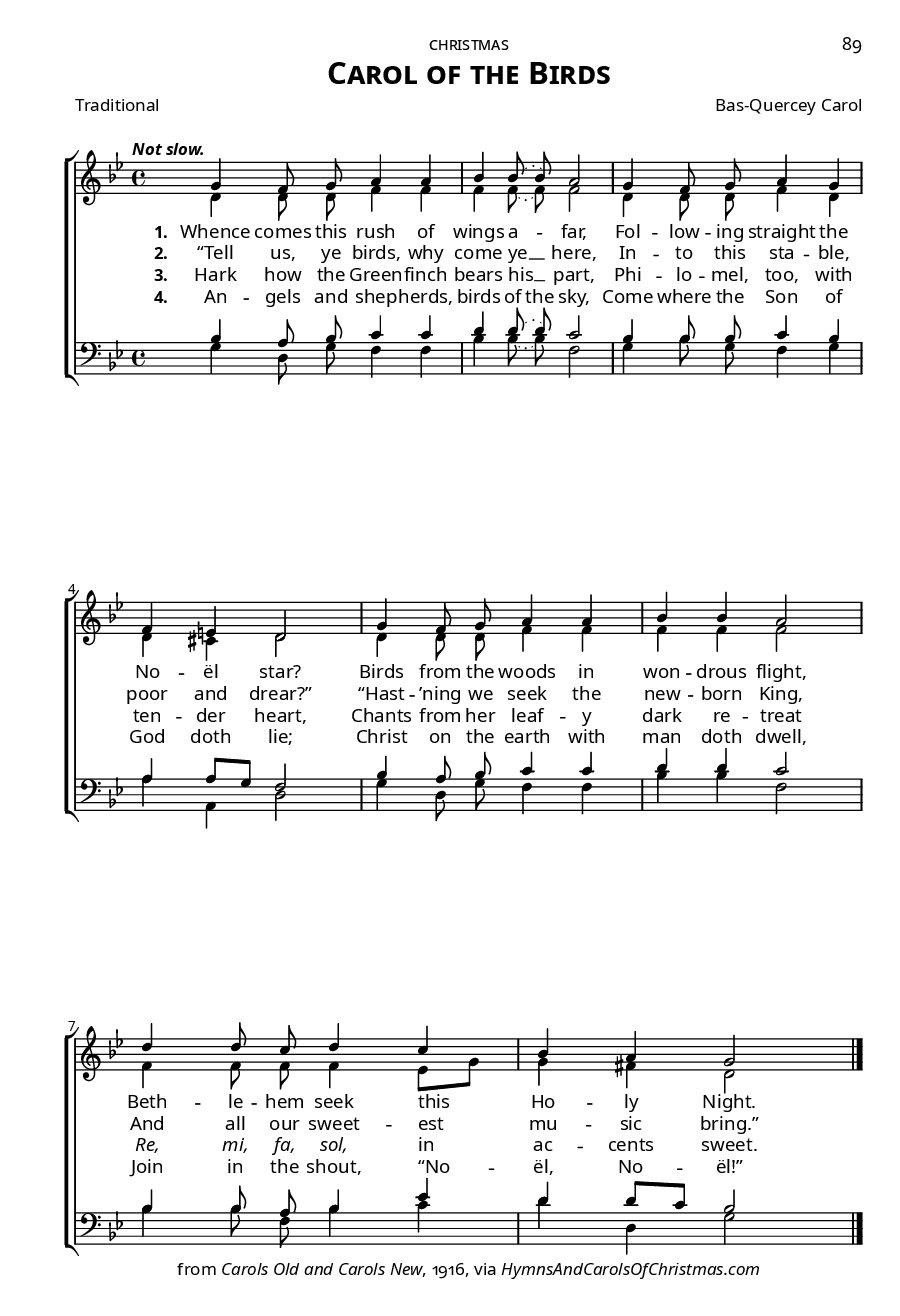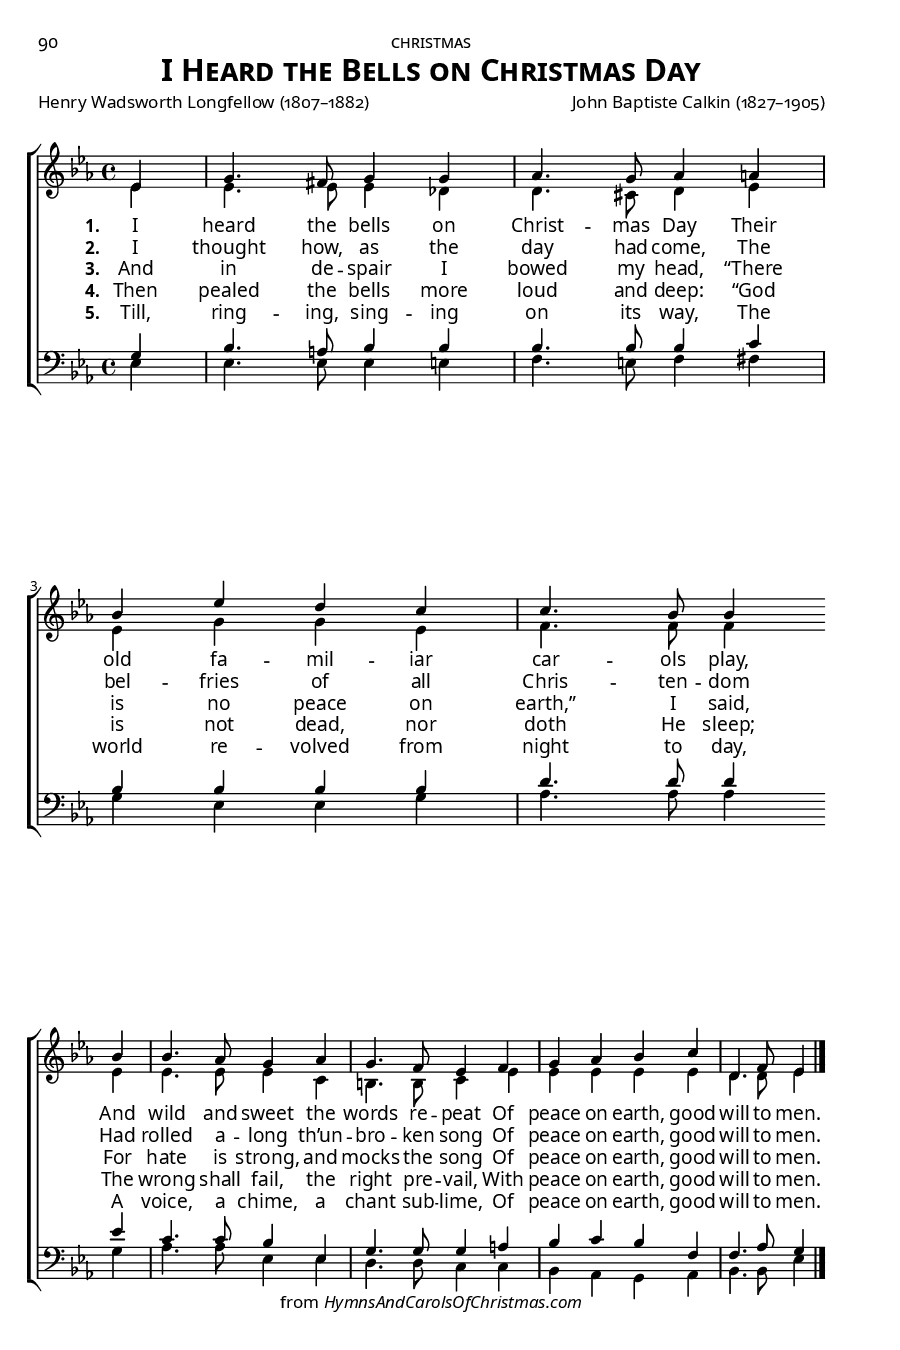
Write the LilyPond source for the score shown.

\version "2.14.2"
\include "util.ly"
\paper {
  print-all-headers = ##t
  paper-height = 9\in
  paper-width = 6\in
  indent = 0\in
  %system-system-spacing = #'((basic-distance . 10) (padding . 0))
  system-system-spacing =
    #'((basic-distance . 0)
       (minimum-distance . 0)
       (padding . -5)
       (stretchability . 100))
  score-markup-spacing =
    #'((basic-distance . 0)
       (minimum-distance . 0)
       (padding . 1)
       (stretchability . 0))
  last-bottom-spacing =
    #'((basic-distance . 0)
       (minimum-distance . 0)
       (padding . -0.5)
       (stretchability . 0))
  ragged-last-bottom = ##f
  ragged-bottom = ##f
  two-sided = ##t
  inner-margin = 0.5\in
  outer-margin = 0.25\in
  top-margin = 0.25\in
  bottom-margin = 0.25\in
  first-page-number = #089
  print-first-page-number = ##t
  headerLine = \markup{\override #'(font-name . "Garamond Premier Pro") \smallCapsOldStyle"christmas"}
  oddHeaderMarkup = \markup\fill-line{
     \override #'(font-name . "Garamond Premier Pro")\abs-fontsize #8.5
     \combine 
        \fill-line{"" \on-the-fly #print-page-number-check-first
        \oldStylePageNum""
        }
        \fill-line{\headerLine}
  }
  evenHeaderMarkup = \markup {
     \override #'(font-name . "Garamond Premier Pro")\abs-fontsize #8.5
     \combine
        \on-the-fly #print-page-number-check-first
        \oldStylePageNum""
        \fill-line{\headerLine}
  }
}
#(set-global-staff-size 15) \paper{ #(define fonts (make-pango-font-tree "GoudyOlSt BT" "Garamond Premier Pro" "Garamond Premier Pro" (/ 15 20))) }
global = {
  \key bes \major
  \time 4/4
  \autoBeamOff
  \override DynamicLineSpanner #'staff-padding = #0.0
  \override DynamicLineSpanner #'Y-extent = #'(-1 . 1)
}

sopMusic = \relative c'' {
  \tempo \markup\italic"Not slow."
  g4 f8\noBeam g a4 a |
  \slurDotted bes bes8\noBeam( bes) a2 |
  
  g4 f8\noBeam g a4 g |
  f e d2 |
  
  g4 f8\noBeam g a4 a |
  bes bes a2 |
  
  d4 d8\noBeam c d4 c |
  bes a g2 \bar "|."
}
sopWords = \lyricmode {
  
}

altoMusic = \relative c' {
  d4 d8\noBeam d f4 f |
  \slurDotted f f8\noBeam( f) f2 |
  
  d4 d8\noBeam d f4 d |
  d cis d2 |
  
  d4 d8\noBeam d f4 f |
  f f f2 |
  
  f4 f8\noBeam f f4 \slurSolid ees8[ g] |
  g4 fis d2 \bar "|."
}
altoWords = \lyricmode {
  \dropLyricsIX
  \set stanza = #"1. "
  \set ignoreMelismata = ##t
  Whence comes this rush of wings a -- _ far,
  Fol -- low -- ing straight the No -- ël star?
  Birds from the woods in won -- drous flight,
  Beth -- le -- hem seek this _ Ho -- ly Night.
}
altoWordsII = \lyricmode {
  \dropLyricsIX
%\markup\italic
  \set stanza = #"2. "
  \set ignoreMelismata = ##t
  “Tell us, ye birds, why come ye __ _ here,
  In -- to this sta -- ble, poor and drear?”
  “Hast -- ’ning we seek the new -- born King,
  And all our sweet -- est _ mu -- sic bring.”
}
altoWordsIII = \lyricmode {
  \dropLyricsIX
  \set stanza = #"3. "
  Hark how the Green -- finch bears his __ part,
  Phi -- lo -- mel, too, with ten -- der heart,
  Chants from her leaf -- y dark re -- treat
  \markup\italic Re, \markup\italic mi, \markup\italic fa, \markup\italic sol, in ac -- cents sweet.
}
altoWordsIV = \lyricmode {
  \dropLyricsIX
  \set stanza = #"4. "
  \set ignoreMelismata = ##t
  An -- gels and shep -- herds, birds of the sky,
  Come where the Son of God doth lie;
  Christ on the earth with man doth dwell,
  Join in the shout, “No -- _ ël, No -- ël!”
}
altoWordsV = \lyricmode {
}
altoWordsVI = \lyricmode {
}
tenorMusic = \relative c' {
  bes4 a8\noBeam bes c4 c |
  \slurDotted d d8\noBeam( d) c2 |
  
  bes4 bes8\noBeam bes c4 bes |
  a \slurSolid a8[ g] f2 |
  
  \slurDotted bes4 a8\noBeam bes c4 c |
  d d c2 |
  
  bes4 bes8\noBeam a bes4 ees |
  d \slurSolid d8[ c] bes2 \bar "|."
}
tenorWords = \lyricmode {

}

bassMusic = \relative c' {
  g4 d8\noBeam g f4 f |
  \slurDotted bes bes8\noBeam( bes) f2 |
  
  g4 bes8\noBeam g f4 g |
  a a, d2 |
  
  g4 d8\noBeam g f4 f |
  bes bes f2 |
  
  bes4 bes8\noBeam f bes4 c |
  d d, g2 \bar "|."
}
bassWords = \lyricmode {

}

pianoRH = \relative c' {
  
}
pianoLH = \relative c' {
  
}

\score {
  <<
   \new ChoirStaff <<
%    \new Lyrics = sopranos \with { \override VerticalAxisGroup #'nonstaff-relatedstaff-spacing = #'((basic-distance . 1)) }
    \new Staff = women <<
      \new Voice = "sopranos" { \voiceOne << \global \sopMusic >> }
      \new Voice = "altos" { \voiceTwo << \global \altoMusic >> }
    >>
    \new Lyrics \with { alignAboveContext = #"women" \override VerticalAxisGroup #'nonstaff-relatedstaff-spacing = #'((basic-distance . 1))} \lyricsto "sopranos" \sopWords
    \new Lyrics = "altosVI"  \with { alignBelowContext = #"women" } \lyricsto "altos" \altoWordsVI
    \new Lyrics = "altosV"  \with { alignBelowContext = #"women" } \lyricsto "altos" \altoWordsV
    \new Lyrics = "altosIV"  \with { alignBelowContext = #"women" } \lyricsto "altos" \altoWordsIV
    \new Lyrics = "altosIII"  \with { alignBelowContext = #"women" } \lyricsto "altos" \altoWordsIII
    \new Lyrics = "altosII"  \with { alignBelowContext = #"women" } \lyricsto "altos" \altoWordsII
    \new Lyrics = "altos"  \with { alignBelowContext = #"women" \override VerticalAxisGroup #'nonstaff-relatedstaff-spacing = #'((padding . -0.5))} \lyricsto "altos" \altoWords
   \new Staff = men <<
      \clef bass
      \new Voice = "tenors" { \voiceOne << \global \tenorMusic >> }
      \new Voice = "basses" { \voiceTwo << \global \bassMusic >> }
    >>
    \new Lyrics \with { alignAboveContext = #"men" \override VerticalAxisGroup #'nonstaff-relatedstaff-spacing = #'((basic-distance . 1)) } \lyricsto "tenors" \tenorWords
    \new Lyrics \with { alignBelowContext = #"men" \override VerticalAxisGroup #'nonstaff-relatedstaff-spacing = #'((basic-distance . 1)) } \lyricsto "basses" \bassWords
  >>
%    \new PianoStaff << \new Staff { \new Voice { \pianoRH } } \new Staff { \clef "bass" \pianoLH } >>
  >>
  \layout {
%6x9  \context {\Lyrics\override LyricText #'font-size = #0.75 }
%6.14 \context {\Lyrics\override LyricText #'font-size = #0.25 }
%{IF_LESSER
\context {\Lyrics\override LyricText #'font-size = #0.6 }
%}%END_IF_LESSER
    #(define fonts (make-pango-font-tree "GoudyOlSt BT" "Garamond Premier Pro" "Garamond Premier Pro" (/ 14.6 20)))
    \context {
      \Score
      %\override SpacingSpanner #'base-shortest-duration = #(ly:make-moment 1 8)
      %\override SpacingSpanner #'common-shortest-duration = #(ly:make-moment 1 4)
    }
    \context {
      % Remove all empty staves
      % \Staff \RemoveEmptyStaves \override VerticalAxisGroup #'remove-first = ##t
    }
  }
  \header {
    title = \markup{\override #'(font-name . "Garamond Premier Pro Semibold"){ \abs-fontsize #15 \smallCapsOldStyle"Carol of the Birds"}}
    poet = \markup\oldStyleNum"Traditional"
    composer = \markup\oldStyleNum"Bas-Quercey Carol"
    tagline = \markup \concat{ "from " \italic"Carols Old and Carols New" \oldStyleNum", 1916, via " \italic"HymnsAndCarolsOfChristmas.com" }
  }
}
\markup \fill-line { \concat{ "from " \italic"Carols Old and Carols New" \oldStyleNum", 1916, via " \italic"HymnsAndCarolsOfChristmas.com" }}
\markup\vspace#1.25




















global = {
  \key ees \major
  \time 4/4
  \override DynamicLineSpanner #'staff-padding = #0.0
  \override DynamicLineSpanner #'Y-extent = #'(-1 . 1)
}

sopMusic = \relative c' {
  \partial 4 ees4 |
  g4. fis8 g4 g4 |
  aes4. g8 aes4 a |
  bes4 ees d c |
  c4. bes8 bes4 \bar"" \break
  
  bes4 |
  bes4. aes8 g4 aes |
  g4. f8 ees4 f |
  g aes bes c |
  d,4. f8 ees4 \bar "|."
}
sopWords = \lyricmode {
  
}

altoMusic = \relative c' {
  ees4 |
  ees4. ees8 ees4 des |
  d4. cis8 d4 ees |
  ees g g ees |
  f4. f8 f4 |
  
  ees4 |
  ees4. ees8 ees4 c |
  b4. b8 c4 ees |
  ees ees ees ees |
  d4. d8 ees4 \bar "|."
}
altoWords = \lyricmode {
  \dropLyricsIX
  \set stanza = #"1. "
  I heard the bells on Christ -- mas Day Their old fa -- mil -- iar car -- ols play,
  And wild and sweet the words re -- peat Of peace on earth, good will to men.
}
altoWordsII = \lyricmode {
  \dropLyricsIX
%\markup\italic
  \set stanza = #"2. "
  I thought how, as the day had come, The bel -- fries of all Chris -- ten -- dom
  Had rolled a -- long th’un -- bro -- ken song Of peace on earth, good will to men.
}
altoWordsIII = \lyricmode {
  \dropLyricsIX
  \set stanza = #"3. "
  And in de -- spair I bowed my head, “There is no peace on earth,” I said,
For hate is strong, and mocks the song Of peace on earth, good will to men.
}
altoWordsIV = \lyricmode {
  \dropLyricsIX
  \set stanza = #"4. "
  Then pealed the bells more loud and deep: “God is not dead, nor doth He sleep;
  The wrong shall fail, the right pre -- vail, With peace on earth, good will to men.
}
altoWordsV = \lyricmode {
  \dropLyricsIX
  \set stanza = #"5. "
  Till, ring -- ing, sing -- ing on its way, The world re -- volved from night to day,
  A voice, a chime, a chant sub -- lime, Of peace on earth, good will to men.
}
altoWordsVI = \lyricmode {
}
tenorMusic = \relative c' {
  g4 |
  bes4. a8 bes4 bes |
  bes4. bes8 bes4 c |
  bes4 bes bes bes |
  d4. d8 d4 |
  
  ees4 |
  c4. c8 bes4 ees, |
  g4. g8 g4 a |
  bes c bes f |
  f4. aes8 g4 \bar "|."
}
tenorWords = \lyricmode {

}

bassMusic = \relative c {
  ees4 |
  ees4. ees8 ees4 e |
  f4. e8 f4 fis |
  g ees ees g |
  aes4. aes8 aes4 |
  
  g4 |
  aes4. aes8 ees4 ees |
  d4. d8 c4 c |
  bes aes g aes |
  bes4. bes8 ees4 \bar "|."
}
bassWords = \lyricmode {

}

pianoRH = \relative c' {
  
}
pianoLH = \relative c' {
  
}

\score {
  <<
   \new ChoirStaff <<
%    \new Lyrics = sopranos \with { \override VerticalAxisGroup #'nonstaff-relatedstaff-spacing = #'((basic-distance . 1)) }
    \new Staff = women <<
      \new Voice = "sopranos" { \voiceOne << \global \sopMusic >> }
      \new Voice = "altos" { \voiceTwo << \global \altoMusic >> }
    >>
    \new Lyrics \with { alignAboveContext = #"women" \override VerticalAxisGroup #'nonstaff-relatedstaff-spacing = #'((basic-distance . 1))} \lyricsto "sopranos" \sopWords
    \new Lyrics = "altosVI"  \with { alignBelowContext = #"women" } \lyricsto "sopranos" \altoWordsVI
    \new Lyrics = "altosV"  \with { alignBelowContext = #"women" } \lyricsto "sopranos" \altoWordsV
    \new Lyrics = "altosIV"  \with { alignBelowContext = #"women" } \lyricsto "sopranos" \altoWordsIV
    \new Lyrics = "altosIII"  \with { alignBelowContext = #"women" } \lyricsto "sopranos" \altoWordsIII
    \new Lyrics = "altosII"  \with { alignBelowContext = #"women" } \lyricsto "sopranos" \altoWordsII
    \new Lyrics = "altos"  \with { alignBelowContext = #"women" \override VerticalAxisGroup #'nonstaff-relatedstaff-spacing = #'((padding . -0.5)) } \lyricsto "sopranos" \altoWords
   \new Staff = men <<
      \clef bass
      \new Voice = "tenors" { \voiceOne << \global \tenorMusic >> }
      \new Voice = "basses" { \voiceTwo << \global \bassMusic >> }
    >>
    \new Lyrics \with { alignAboveContext = #"men" \override VerticalAxisGroup #'nonstaff-relatedstaff-spacing = #'((basic-distance . 1)) } \lyricsto "tenors" \tenorWords
    \new Lyrics \with { alignBelowContext = #"men" \override VerticalAxisGroup #'nonstaff-relatedstaff-spacing = #'((basic-distance . 1)) } \lyricsto "basses" \bassWords
  >>
%    \new PianoStaff << \new Staff { \new Voice { \pianoRH } } \new Staff { \clef "bass" \pianoLH } >>
  >>
  \layout {
    \context {
      \Score
      %\override SpacingSpanner #'base-shortest-duration = #(ly:make-moment 1 8)
      %\override SpacingSpanner #'common-shortest-duration = #(ly:make-moment 1 4)
    }
    \context {
      % Remove all empty staves
      % \Staff \RemoveEmptyStaves \override VerticalAxisGroup #'remove-first = ##t
    }
  }
  \header {
    title = \markup{\override #'(font-name . "Garamond Premier Pro Semibold"){ \abs-fontsize #15 \smallCapsOldStyle"I Heard the Bells on Christmas Day"}}
    poet = \markup\oldStyleNum"Henry Wadsworth Longfellow (1807–1882)"
    composer = \markup\oldStyleNum"John Baptiste Calkin (1827–1905)"
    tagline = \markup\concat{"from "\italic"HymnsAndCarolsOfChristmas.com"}
  }
}
\header {tagline = \markup\concat{"from "\italic"HymnsAndCarolsOfChristmas.com"}}
